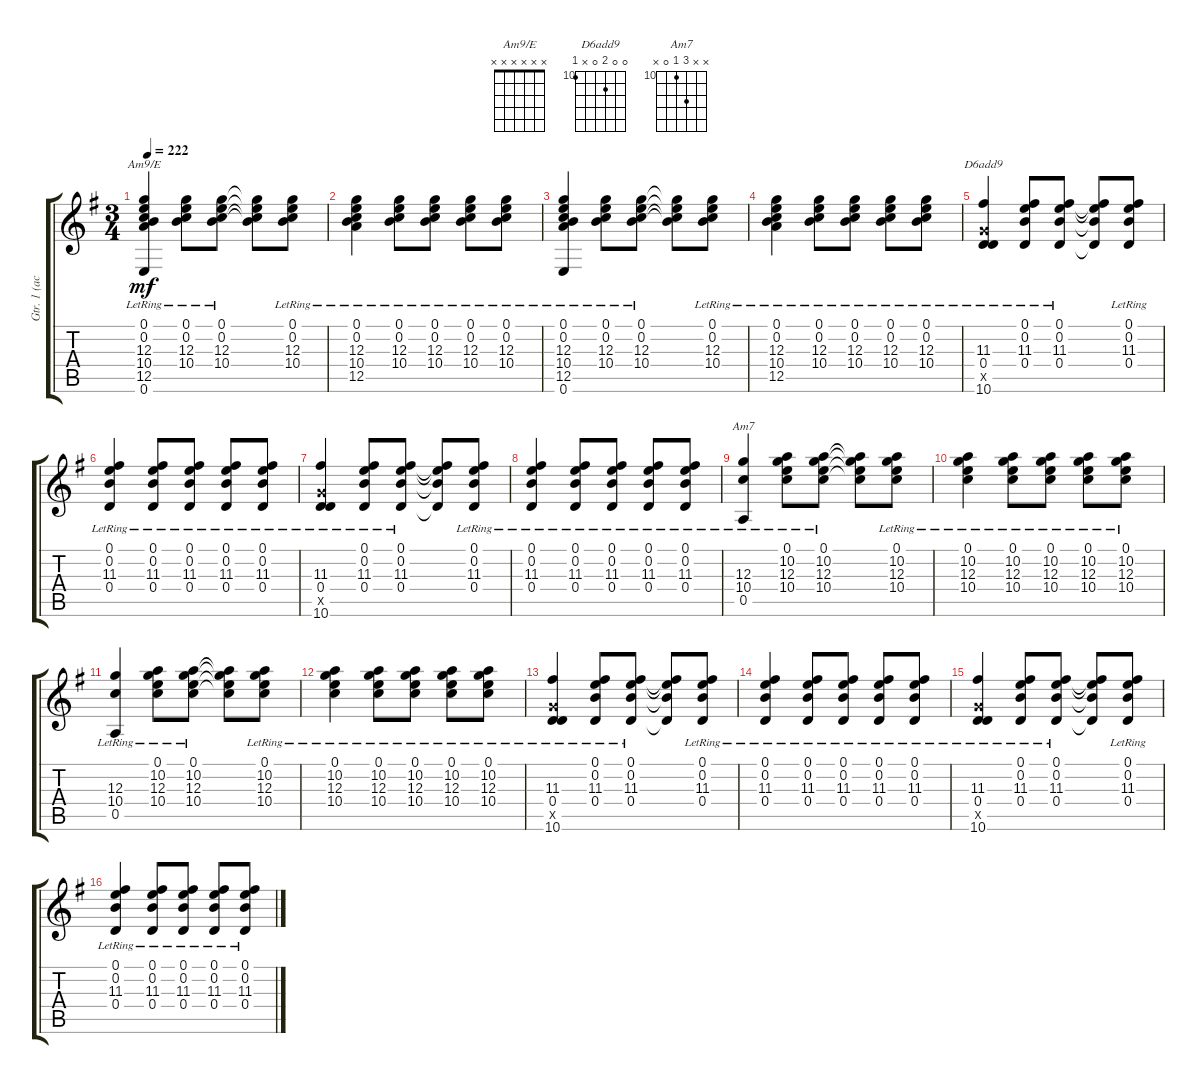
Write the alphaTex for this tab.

\track ("Gtr. 1 (acous.)" "Gtr. 1 (ac") {instrument acousticguitarsteel}
\staff {score tabs}
\tuning (E4 B3 G3 D3 A2 E2) {hide}
\chord ("Am9/E" x x x x x x)
\chord ("D6add9" 0 0 11 0 x 10) {firstfret 10}
\chord ("Am7" x x 12 10 0 x) {firstfret 10}
\ts (3 4)
\tempo 222
\clef g2
\ks g
(0.1{lr} 0.2{lr} 12.3{lr} 10.4{lr} 12.5{lr} 0.6{lr}).4{ch "Am9/E" dy mf} (0.1{lr} 0.2{lr} 12.3{lr} 10.4{lr}).8 (0.1{lr} 0.2{lr} 12.3{lr} 10.4{lr}).8 (0.1{t} 0.2{t} 12.3{t} 10.4{t}).8 (0.1{lr} 0.2{lr} 12.3{lr} 10.4{lr}).8 |
(0.1{lr} 0.2{lr} 12.3{lr} 10.4{lr} 12.5{lr}).4 (0.1{lr} 0.2{lr} 12.3{lr} 10.4{lr}).8 (0.1{lr} 0.2{lr} 12.3{lr} 10.4{lr}).8 (0.1{lr} 0.2{lr} 12.3{lr} 10.4{lr}).8 (0.1{lr} 0.2{lr} 12.3{lr} 10.4{lr}).8 |
(0.1{lr} 0.2{lr} 12.3{lr} 10.4{lr} 12.5{lr} 0.6{lr}).4 (0.1{lr} 0.2{lr} 12.3{lr} 10.4{lr}).8 (0.1{lr} 0.2{lr} 12.3{lr} 10.4{lr}).8 (0.1{t} 0.2{t} 12.3{t} 10.4{t}).8 (0.1{lr} 0.2{lr} 12.3{lr} 10.4{lr}).8 |
(0.1{lr} 0.2{lr} 12.3{lr} 10.4{lr} 12.5{lr}).4 (0.1{lr} 0.2{lr} 12.3{lr} 10.4{lr}).8 (0.1{lr} 0.2{lr} 12.3{lr} 10.4{lr}).8 (0.1{lr} 0.2{lr} 12.3{lr} 10.4{lr}).8 (0.1{lr} 0.2{lr} 12.3{lr} 10.4{lr}).8 |
(11.3{lr} 0.4{lr} 10.5{x} 10.6{lr}).4{ch "D6add9"} (0.1{lr} 0.2{lr} 11.3{lr} 0.4{lr}).8 (0.1{lr} 0.2{lr} 11.3{lr} 0.4{lr}).8 (0.1{t} 0.2{t} 11.3{t} 0.4{t}).8 (0.1{lr} 0.2{lr} 11.3{lr} 0.4{lr}).8 |
(0.1{lr} 0.2{lr} 11.3{lr} 0.4{lr}).4 (0.1{lr} 0.2{lr} 11.3{lr} 0.4{lr}).8 (0.1{lr} 0.2{lr} 11.3{lr} 0.4{lr}).8 (0.1{lr} 0.2{lr} 11.3{lr} 0.4{lr}).8 (0.1{lr} 0.2{lr} 11.3{lr} 0.4{lr}).8 |
(11.3{lr} 0.4{lr} 10.5{x} 10.6{lr}).4 (0.1{lr} 0.2{lr} 11.3{lr} 0.4{lr}).8 (0.1{lr} 0.2{lr} 11.3{lr} 0.4{lr}).8 (0.1{t} 0.2{t} 11.3{t} 0.4{t}).8 (0.1{lr} 0.2{lr} 11.3{lr} 0.4{lr}).8 |
(0.1{lr} 0.2{lr} 11.3{lr} 0.4{lr}).4 (0.1{lr} 0.2{lr} 11.3{lr} 0.4{lr}).8 (0.1{lr} 0.2{lr} 11.3{lr} 0.4{lr}).8 (0.1{lr} 0.2{lr} 11.3{lr} 0.4{lr}).8 (0.1{lr} 0.2{lr} 11.3{lr} 0.4{lr}).8 |
(12.3{lr} 10.4{lr} 0.5{lr}).4{ch "Am7"} (0.1{lr} 10.2{lr} 12.3{lr} 10.4{lr}).8 (0.1{lr} 10.2{lr} 12.3{lr} 10.4{lr}).8 (0.1{t} 10.2{t} 12.3{t} 10.4{t}).8 (0.1{lr} 10.2{lr} 12.3{lr} 10.4{lr}).8 |
(0.1{lr} 10.2{lr} 12.3{lr} 10.4{lr}).4 (0.1{lr} 10.2{lr} 12.3{lr} 10.4{lr}).8 (0.1{lr} 10.2{lr} 12.3{lr} 10.4{lr}).8 (0.1{lr} 10.2{lr} 12.3{lr} 10.4{lr}).8 (0.1{lr} 10.2{lr} 12.3{lr} 10.4{lr}).8 |
(12.3{lr} 10.4{lr} 0.5{lr}).4 (0.1{lr} 10.2{lr} 12.3{lr} 10.4{lr}).8 (0.1{lr} 10.2{lr} 12.3{lr} 10.4{lr}).8 (0.1{t} 10.2{t} 12.3{t} 10.4{t}).8 (0.1{lr} 10.2{lr} 12.3{lr} 10.4{lr}).8 |
(0.1{lr} 10.2{lr} 12.3{lr} 10.4{lr}).4 (0.1{lr} 10.2{lr} 12.3{lr} 10.4{lr}).8 (0.1{lr} 10.2{lr} 12.3{lr} 10.4{lr}).8 (0.1{lr} 10.2{lr} 12.3{lr} 10.4{lr}).8 (0.1{lr} 10.2{lr} 12.3{lr} 10.4{lr}).8 |
(11.3{lr} 0.4{lr} 10.5{x} 10.6{lr}).4 (0.1{lr} 0.2{lr} 11.3{lr} 0.4{lr}).8 (0.1{lr} 0.2{lr} 11.3{lr} 0.4{lr}).8 (0.1{t} 0.2{t} 11.3{t} 0.4{t}).8 (0.1{lr} 0.2{lr} 11.3{lr} 0.4{lr}).8 |
(0.1{lr} 0.2{lr} 11.3{lr} 0.4{lr}).4 (0.1{lr} 0.2{lr} 11.3{lr} 0.4{lr}).8 (0.1{lr} 0.2{lr} 11.3{lr} 0.4{lr}).8 (0.1{lr} 0.2{lr} 11.3{lr} 0.4{lr}).8 (0.1{lr} 0.2{lr} 11.3{lr} 0.4{lr}).8 |
(11.3{lr} 0.4{lr} 10.5{x} 10.6{lr}).4 (0.1{lr} 0.2{lr} 11.3{lr} 0.4{lr}).8 (0.1{lr} 0.2{lr} 11.3{lr} 0.4{lr}).8 (0.1{t} 0.2{t} 11.3{t} 0.4{t}).8 (0.1{lr} 0.2{lr} 11.3{lr} 0.4{lr}).8 |
(0.1{lr} 0.2{lr} 11.3{lr} 0.4{lr}).4 (0.1{lr} 0.2{lr} 11.3{lr} 0.4{lr}).8 (0.1{lr} 0.2{lr} 11.3{lr} 0.4{lr}).8 (0.1{lr} 0.2{lr} 11.3{lr} 0.4{lr}).8 (0.1{lr} 0.2{lr} 11.3{lr} 0.4{lr}).8
